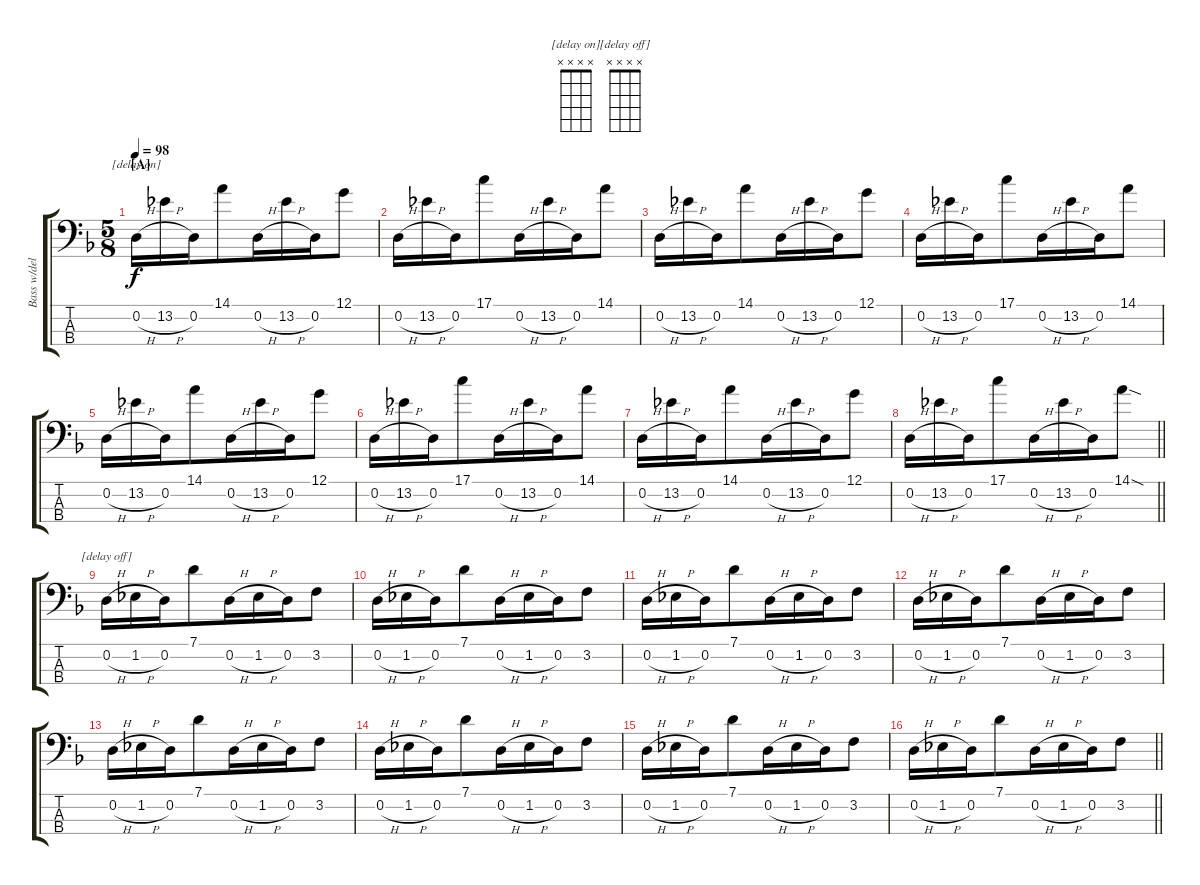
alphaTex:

\track ("Bass w/delay" "Bass w/del") {instrument electricbasspick}
\staff {score tabs}
\tuning (G2 D2 A1 D1) {hide}
\chord ("[delay on]" x x x x)
\chord ("[delay off]" x x x x)
\ts (5 8)
\section ("" "[A]")
\tempo 98
\clef f4
\ks dminor
0.2{h}.16{ch "[delay on]" dy f instrument electricbasspick} 13.2{h}.16{beam merge} 0.2.16 14.1.8 0.2{h}.16{beam merge} 13.2{h}.16 0.2.16{beam merge} 12.1.8 |
0.2{h}.16 13.2{h}.16{beam merge} 0.2.16 17.1.8 0.2{h}.16{beam merge} 13.2{h}.16 0.2.16{beam merge} 14.1.8 |
0.2{h}.16 13.2{h}.16{beam merge} 0.2.16 14.1.8 0.2{h}.16{beam merge} 13.2{h}.16 0.2.16{beam merge} 12.1.8 |
0.2{h}.16 13.2{h}.16{beam merge} 0.2.16 17.1.8 0.2{h}.16{beam merge} 13.2{h}.16 0.2.16{beam merge} 14.1.8 |
0.2{h}.16 13.2{h}.16{beam merge} 0.2.16 14.1.8 0.2{h}.16{beam merge} 13.2{h}.16 0.2.16{beam merge} 12.1.8 |
0.2{h}.16 13.2{h}.16{beam merge} 0.2.16 17.1.8 0.2{h}.16{beam merge} 13.2{h}.16 0.2.16{beam merge} 14.1.8 |
0.2{h}.16 13.2{h}.16{beam merge} 0.2.16 14.1.8 0.2{h}.16{beam merge} 13.2{h}.16 0.2.16{beam merge} 12.1.8 |
\barLineRight lightlight
0.2{h}.16 13.2{h}.16{beam merge} 0.2.16 17.1.8 0.2{h}.16{beam merge} 13.2{h}.16 0.2.16{beam merge} 14.1{sod}.8 |
0.2{h}.16{ch "[delay off]"} 1.2{h}.16{beam merge} 0.2.16 7.1.8 0.2{h}.16{beam merge} 1.2{h}.16 0.2.16{beam merge} 3.2.8 |
0.2{h}.16 1.2{h}.16{beam merge} 0.2.16 7.1.8 0.2{h}.16{beam merge} 1.2{h}.16 0.2.16{beam merge} 3.2.8 |
0.2{h}.16 1.2{h}.16{beam merge} 0.2.16 7.1.8 0.2{h}.16{beam merge} 1.2{h}.16 0.2.16{beam merge} 3.2.8 |
0.2{h}.16 1.2{h}.16{beam merge} 0.2.16 7.1.8 0.2{h}.16{beam merge} 1.2{h}.16 0.2.16{beam merge} 3.2.8 |
0.2{h}.16 1.2{h}.16{beam merge} 0.2.16 7.1.8 0.2{h}.16{beam merge} 1.2{h}.16 0.2.16{beam merge} 3.2.8 |
0.2{h}.16 1.2{h}.16{beam merge} 0.2.16 7.1.8 0.2{h}.16{beam merge} 1.2{h}.16 0.2.16{beam merge} 3.2.8 |
0.2{h}.16 1.2{h}.16{beam merge} 0.2.16 7.1.8 0.2{h}.16{beam merge} 1.2{h}.16 0.2.16{beam merge} 3.2.8 |
\barLineRight lightlight
0.2{h}.16 1.2{h}.16{beam merge} 0.2.16 7.1.8 0.2{h}.16{beam merge} 1.2{h}.16 0.2.16{beam merge} 3.2.8
